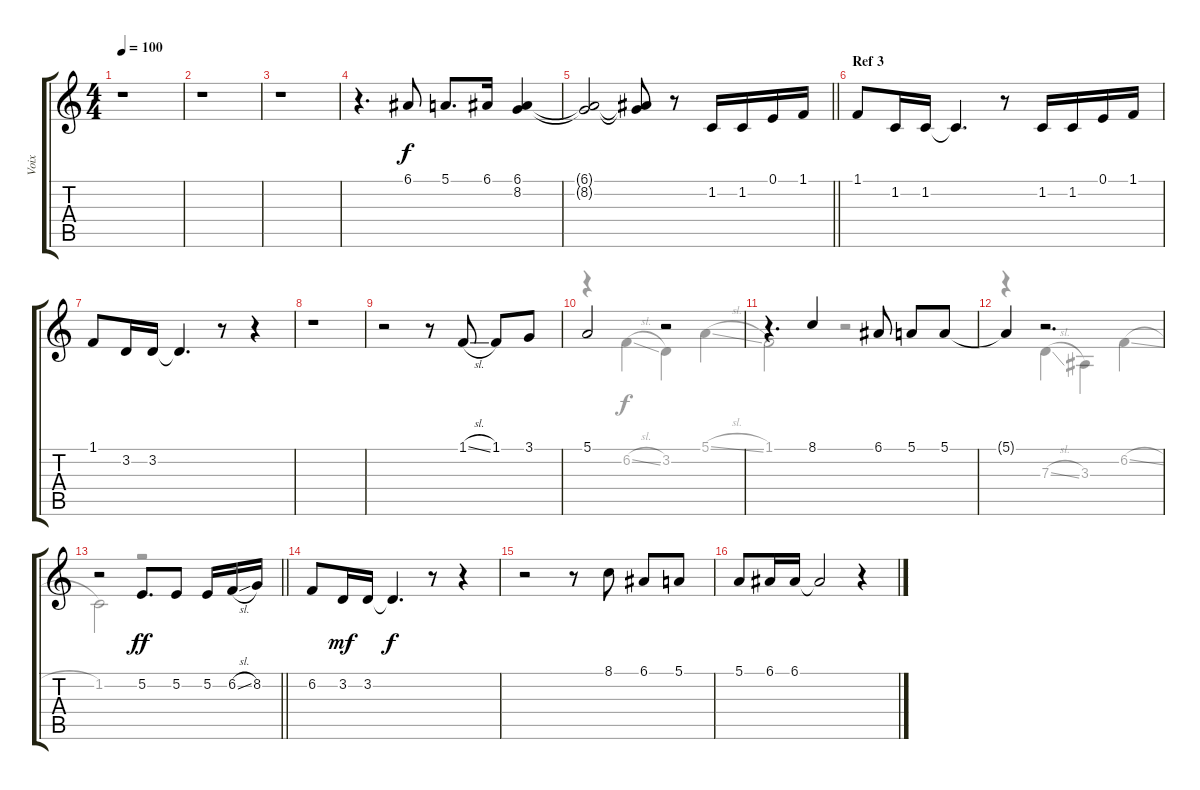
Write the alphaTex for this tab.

\track ("Voix" "Voix") {instrument clarinet}
\staff {score tabs}
\tuning (E4 B3 G3 D3 A2 E2) {hide}
\voice
\ts (4 4)
\tempo 100
\clef g2
\ks c
r.1{dy ff} |
r.1 |
r.1 |
r.4{d} 6.1.8{dy f} 5.1.8{d} 6.1.16 (6.1 8.2).4 |
\barLineRight lightlight
(6.1{t} 8.2{t}).2 (6.1{t} 8.2{t}).8 r.8 1.2.16 1.2.16 0.1.16 1.1.16 |
\section ("" "Ref 3")
1.1.8 1.2.16 1.2.16 1.2{t}.4{d} r.8 1.2.16 1.2.16 0.1.16 1.1.16 |
1.1.8 3.2.16 3.2.16 3.2{t}.4{d} r.8 r.4 |
r.1 |
r.2 r.8 1.1{sl}.8 1.1.8 3.1.8 |
5.1.2 r.2 |
r.4{d} 8.1.4 6.1.8 5.1.8 5.1.8 |
5.1{t}.4 r.2{d} |
\barLineRight lightlight
r.2 5.2.8{d dy ff} 5.2.8 5.2.16 6.2{sl}.16 8.2.16 |
6.2.8 3.2.16{dy mf} 3.2.16 3.2{t}.4{d dy f} r.8 r.4 |
r.2 r.8 8.1.8 6.1.8 5.1.8 |
5.1.8 6.1.16 6.1.16 6.1{t}.2 r.4
\voice
\clef g2
\ottava regular
\simile none
\ks c
|
|
|
|
\barLineRight lightlight
|
|
|
|
|
r.4 6.2{sl}.4 3.2.4 5.1{sl}.4 |
1.1.2 r.2 |
r.4 7.3{sl}.4 3.3.4 6.2{sl}.4 |
\barLineRight lightlight
1.2.2 r.2 |
|
|
